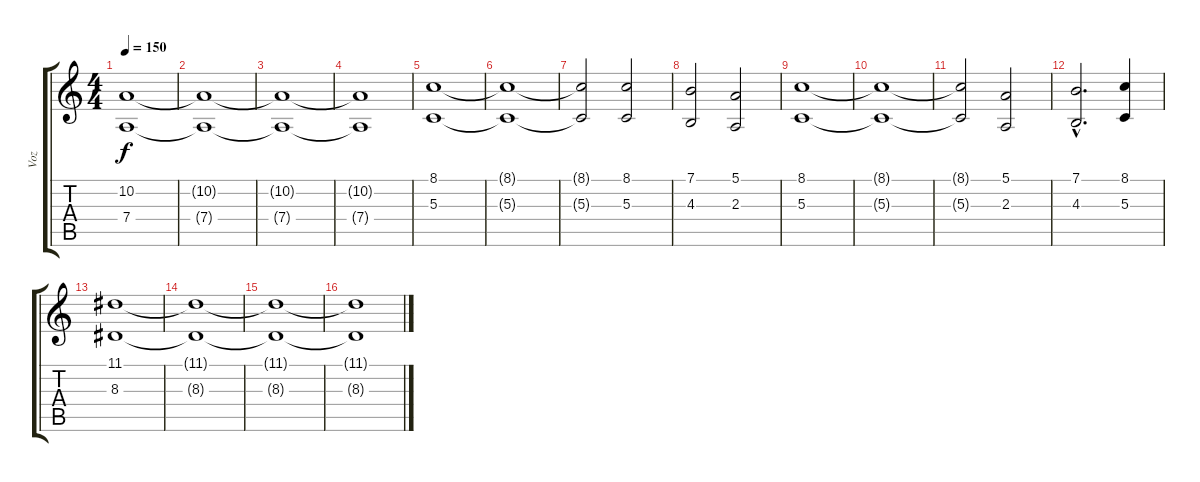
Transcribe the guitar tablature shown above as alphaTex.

\track ("Voz" "Voz") {instrument synthvoice}
\staff {score tabs}
\tuning (E4 B3 G3 D3 A2 E2) {hide}
\ts (4 4)
\tempo 150
\clef g2
\ks c
(10.2 7.4).1{dy f} |
(10.2{t} 7.4{t}).1 |
(10.2{t} 7.4{t}).1 |
(10.2{t} 7.4{t}).1 |
(8.1 5.3).1 |
(8.1{t} 5.3{t}).1 |
(8.1{t} 5.3{t}).2 (8.1 5.3).2 |
(7.1 4.3).2 (5.1 2.3).2 |
(8.1 5.3).1 |
(8.1{t} 5.3{t}).1 |
(8.1{t} 5.3{t}).2 (5.1 2.3).2 |
(7.1{hac} 4.3{hac}).2{d} (8.1 5.3).4 |
(11.1 8.3).1 |
(11.1{t} 8.3{t}).1 |
(11.1{t} 8.3{t}).1 |
(11.1{t} 8.3{t}).1
